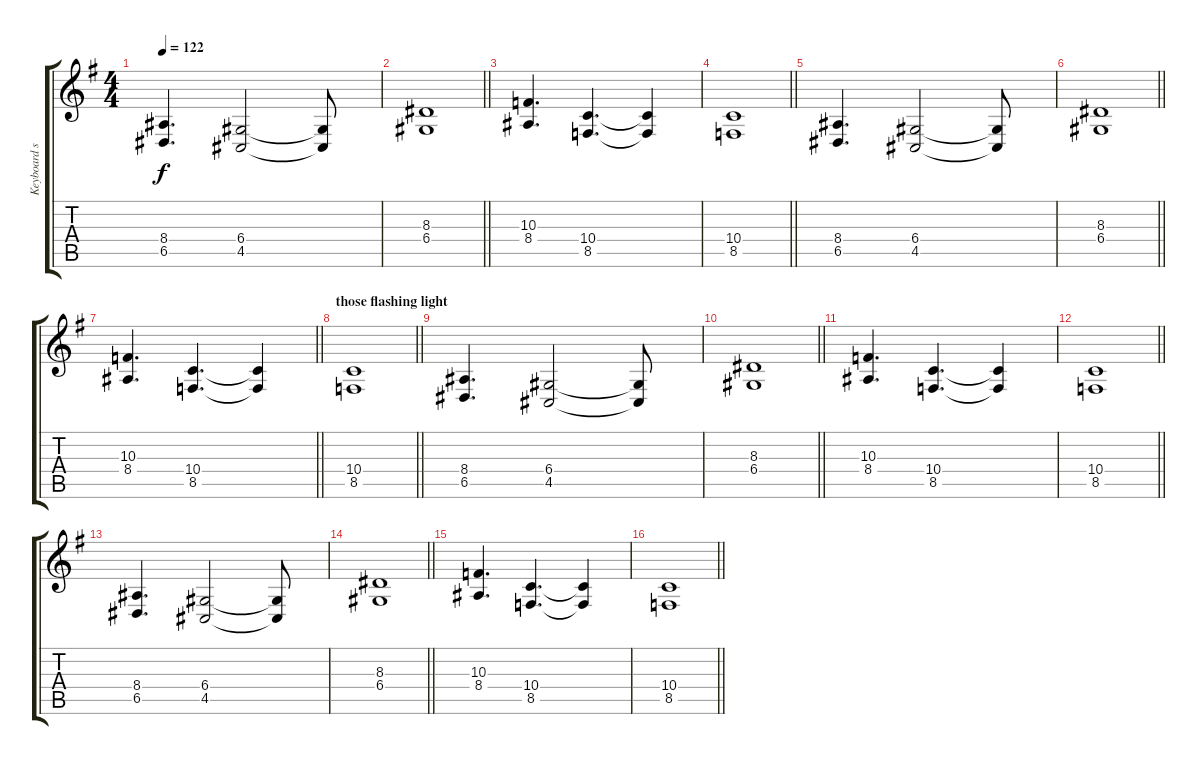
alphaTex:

\track ("Keyboard snyth" "Keyboard s") {instrument pad2warm}
\staff {score tabs}
\tuning (E4 B3 G3 D3 A2 E2) {hide}
\ts (4 4)
\tempo 122
\clef g2
\ks g
(8.4 6.5).4{d dy f} (6.4 4.5).2 (6.4{t} 4.5{t}).8 |
\barLineRight lightlight
(8.3 6.4).1 |
(10.3 8.4).4{d} (10.4 8.5).4{d} (10.4{t} 8.5{t}).4 |
\barLineRight lightlight
(10.4 8.5).1 |
(8.4 6.5).4{d} (6.4 4.5).2 (6.4{t} 4.5{t}).8 |
\barLineRight lightlight
(8.3 6.4).1 |
\barLineRight lightlight
(10.3 8.4).4{d} (10.4 8.5).4{d} (10.4{t} 8.5{t}).4 |
\section ("" "those flashing light")
\barLineRight lightlight
(10.4 8.5).1 |
(8.4 6.5).4{d} (6.4 4.5).2 (6.4{t} 4.5{t}).8 |
\barLineRight lightlight
(8.3 6.4).1 |
(10.3 8.4).4{d} (10.4 8.5).4{d} (10.4{t} 8.5{t}).4 |
\barLineRight lightlight
(10.4 8.5).1 |
(8.4 6.5).4{d} (6.4 4.5).2 (6.4{t} 4.5{t}).8 |
\barLineRight lightlight
(8.3 6.4).1 |
(10.3 8.4).4{d} (10.4 8.5).4{d} (10.4{t} 8.5{t}).4 |
\barLineRight lightlight
(10.4 8.5).1
